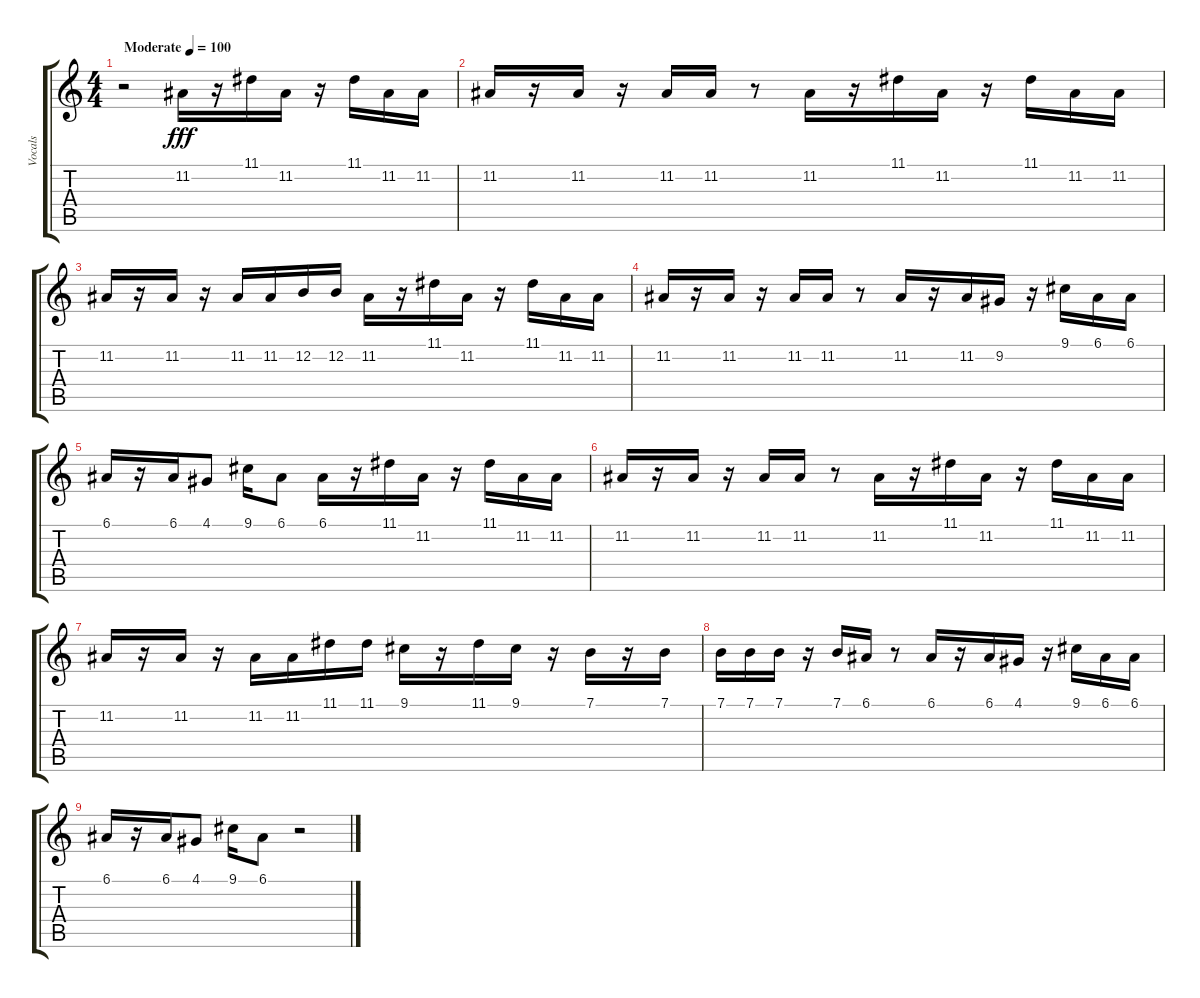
\track ("Vocals" "Vocals") {mute instrument clarinet}
\staff {score tabs}
\tuning (E4 B3 G3 D3 A2 E2) {hide}
\ts (4 4)
\tempo (100 "Moderate")
\clef g2
\ks c
r.2{dy fff instrument clarinet} 11.2.16 r.16 11.1.16 11.2.16 r.16 11.1.16 11.2.16 11.2.16 |
11.2.16 r.16 11.2.16 r.16 11.2.16 11.2.16 r.8 11.2.16 r.16 11.1.16 11.2.16 r.16 11.1.16 11.2.16 11.2.16 |
11.2.16 r.16 11.2.16 r.16 11.2.16 11.2.16 12.2.16 12.2.16 11.2.16 r.16 11.1.16 11.2.16 r.16 11.1.16 11.2.16 11.2.16 |
11.2.16 r.16 11.2.16 r.16 11.2.16 11.2.16 r.8 11.2.16 r.16 11.2.16 9.2.16 r.16 9.1.16 6.1.16 6.1.16 |
6.1.16 r.16 6.1.16 4.1.8 9.1.16 6.1.8 6.1.16 r.16 11.1.16 11.2.16 r.16 11.1.16 11.2.16 11.2.16 |
11.2.16 r.16 11.2.16 r.16 11.2.16 11.2.16 r.8 11.2.16 r.16 11.1.16 11.2.16 r.16 11.1.16 11.2.16 11.2.16 |
11.2.16 r.16 11.2.16 r.16 11.2.16 11.2.16 11.1.16 11.1.16 9.1.16 r.16 11.1.16 9.1.16 r.16 7.1.16 r.16 7.1.16 |
7.1.16 7.1.16 7.1.16 r.16 7.1.16 6.1.16 r.8 6.1.16 r.16 6.1.16 4.1.16 r.16 9.1.16 6.1.16 6.1.16 |
6.1.16 r.16 6.1.16 4.1.8 9.1.16 6.1.8 r.2
